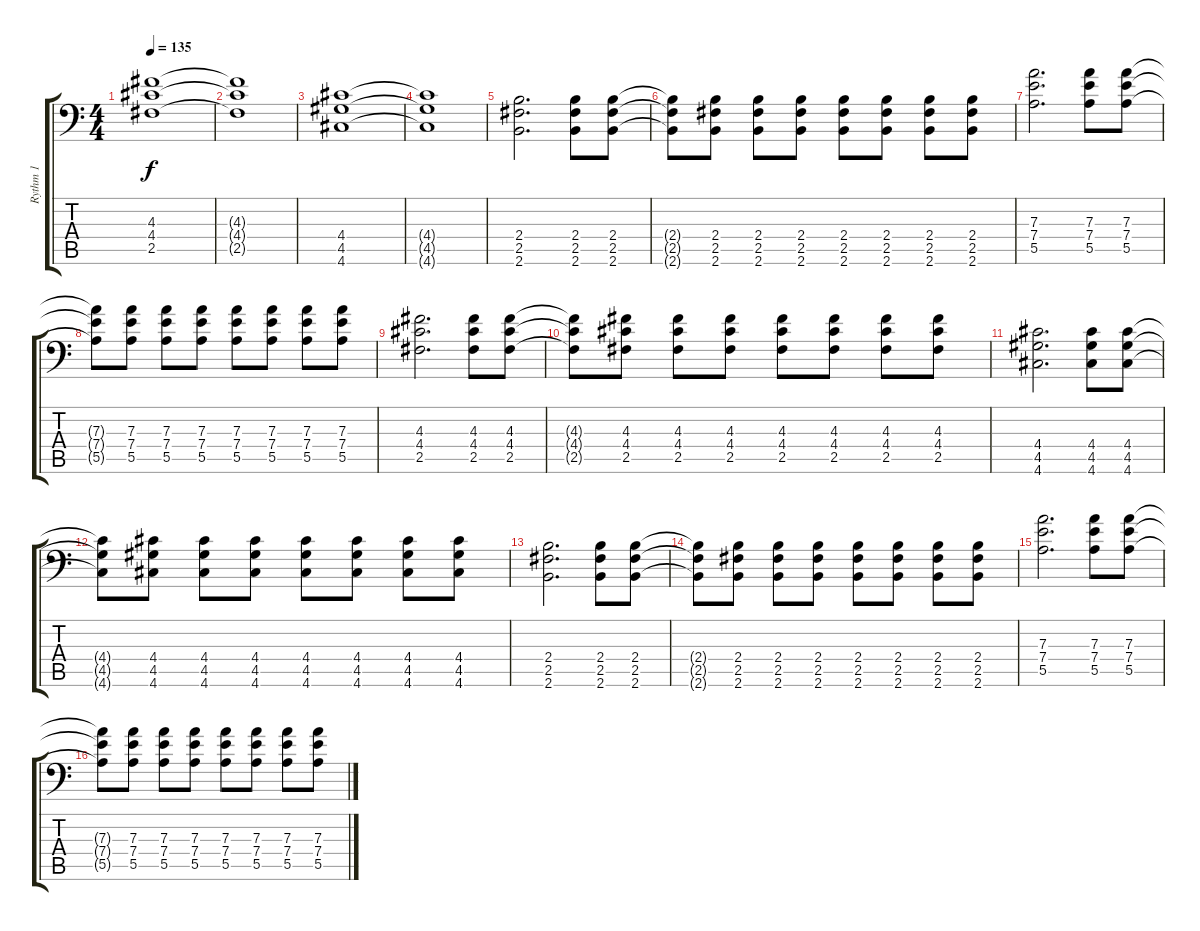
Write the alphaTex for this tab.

\track ("Rythm 1" "Rythm 1") {instrument distortionguitar}
\staff {score tabs}
\tuning (B3 Gb3 D3 A2 E2 A1) {hide}
\ts (4 4)
\tempo 135
\clef f4
\ks c
(4.3 4.4 2.5).1{dy f} |
(4.3{t} 4.4{t} 2.5{t}).1 |
(4.4 4.5 4.6).1 |
(4.4{t} 4.5{t} 4.6{t}).1 |
(2.4 2.5 2.6).2{d} (2.4 2.5 2.6).8 (2.4 2.5 2.6).8 |
(2.4{t} 2.5{t} 2.6{t}).8 (2.4 2.5 2.6).8 (2.4 2.5 2.6).8 (2.4 2.5 2.6).8 (2.4 2.5 2.6).8 (2.4 2.5 2.6).8 (2.4 2.5 2.6).8 (2.4 2.5 2.6).8 |
(7.3 7.4 5.5).2{d} (7.3 7.4 5.5).8 (7.3 7.4 5.5).8 |
(7.3{t} 7.4{t} 5.5{t}).8 (7.3 7.4 5.5).8 (7.3 7.4 5.5).8 (7.3 7.4 5.5).8 (7.3 7.4 5.5).8 (7.3 7.4 5.5).8 (7.3 7.4 5.5).8 (7.3 7.4 5.5).8 |
(4.3 4.4 2.5).2{d} (4.3 4.4 2.5).8 (4.3 4.4 2.5).8 |
(4.3{t} 4.4{t} 2.5{t}).8 (4.3 4.4 2.5).8 (4.3 4.4 2.5).8 (4.3 4.4 2.5).8 (4.3 4.4 2.5).8 (4.3 4.4 2.5).8 (4.3 4.4 2.5).8 (4.3 4.4 2.5).8 |
(4.4 4.5 4.6).2{d} (4.4 4.5 4.6).8 (4.4 4.5 4.6).8 |
(4.4{t} 4.5{t} 4.6{t}).8 (4.4 4.5 4.6).8 (4.4 4.5 4.6).8 (4.4 4.5 4.6).8 (4.4 4.5 4.6).8 (4.4 4.5 4.6).8 (4.4 4.5 4.6).8 (4.4 4.5 4.6).8 |
(2.4 2.5 2.6).2{d} (2.4 2.5 2.6).8 (2.4 2.5 2.6).8 |
(2.4{t} 2.5{t} 2.6{t}).8 (2.4 2.5 2.6).8 (2.4 2.5 2.6).8 (2.4 2.5 2.6).8 (2.4 2.5 2.6).8 (2.4 2.5 2.6).8 (2.4 2.5 2.6).8 (2.4 2.5 2.6).8 |
(7.3 7.4 5.5).2{d} (7.3 7.4 5.5).8 (7.3 7.4 5.5).8 |
(7.3{t} 7.4{t} 5.5{t}).8 (7.3 7.4 5.5).8 (7.3 7.4 5.5).8 (7.3 7.4 5.5).8 (7.3 7.4 5.5).8 (7.3 7.4 5.5).8 (7.3 7.4 5.5).8 (7.3 7.4 5.5).8
